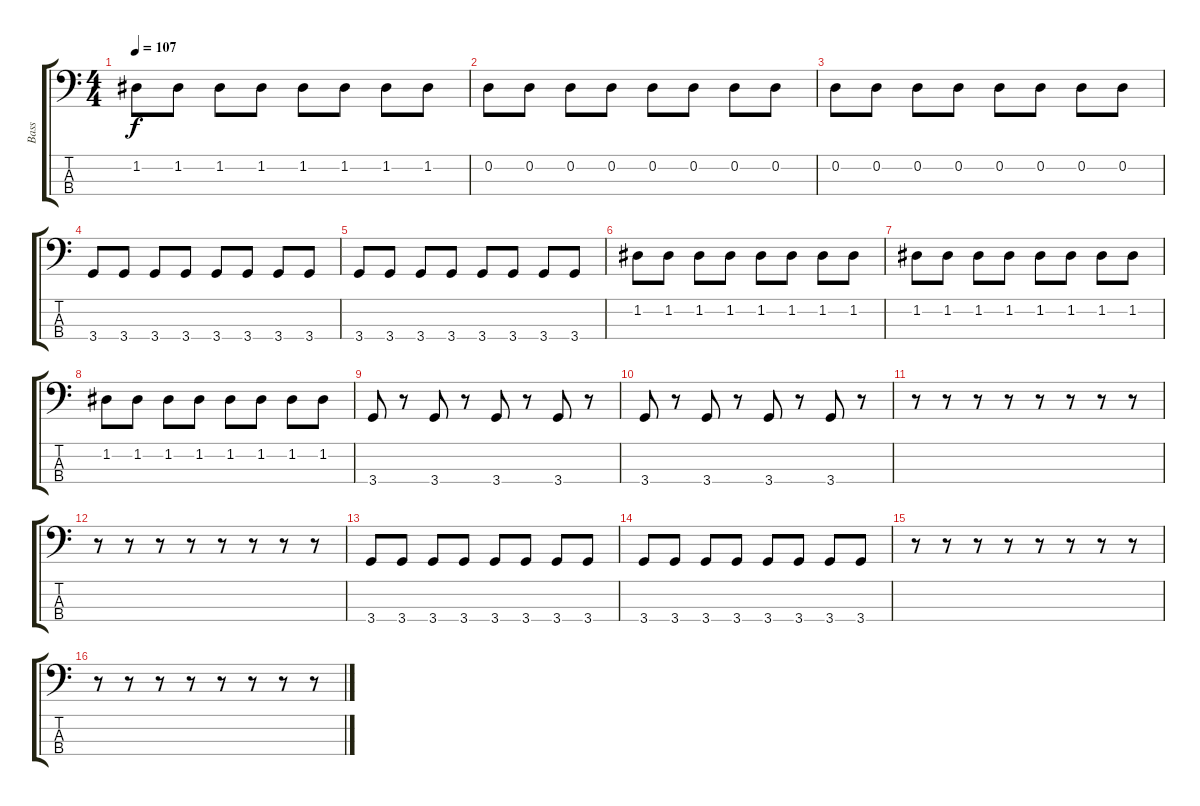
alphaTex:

\track ("Bass" "Bass") {instrument electricbassfinger}
\staff {score tabs}
\tuning (G2 D2 A1 E1) {hide}
\ts (4 4)
\tempo 107
\clef f4
\ks c
1.2.8{dy f} 1.2.8 1.2.8 1.2.8 1.2.8 1.2.8 1.2.8 1.2.8 |
0.2.8 0.2.8 0.2.8 0.2.8 0.2.8 0.2.8 0.2.8 0.2.8 |
0.2.8 0.2.8 0.2.8 0.2.8 0.2.8 0.2.8 0.2.8 0.2.8 |
3.4.8 3.4.8 3.4.8 3.4.8 3.4.8 3.4.8 3.4.8 3.4.8 |
3.4.8 3.4.8 3.4.8 3.4.8 3.4.8 3.4.8 3.4.8 3.4.8 |
1.2.8 1.2.8 1.2.8 1.2.8 1.2.8 1.2.8 1.2.8 1.2.8 |
1.2.8 1.2.8 1.2.8 1.2.8 1.2.8 1.2.8 1.2.8 1.2.8 |
1.2.8 1.2.8 1.2.8 1.2.8 1.2.8 1.2.8 1.2.8 1.2.8 |
3.4.8 r.8 3.4.8 r.8 3.4.8 r.8 3.4.8 r.8 |
3.4.8 r.8 3.4.8 r.8 3.4.8 r.8 3.4.8 r.8 |
r.8 r.8 r.8 r.8 r.8 r.8 r.8 r.8 |
r.8 r.8 r.8 r.8 r.8 r.8 r.8 r.8 |
3.4.8 3.4.8 3.4.8 3.4.8 3.4.8 3.4.8 3.4.8 3.4.8 |
3.4.8 3.4.8 3.4.8 3.4.8 3.4.8 3.4.8 3.4.8 3.4.8 |
r.8 r.8 r.8 r.8 r.8 r.8 r.8 r.8 |
r.8 r.8 r.8 r.8 r.8 r.8 r.8 r.8
